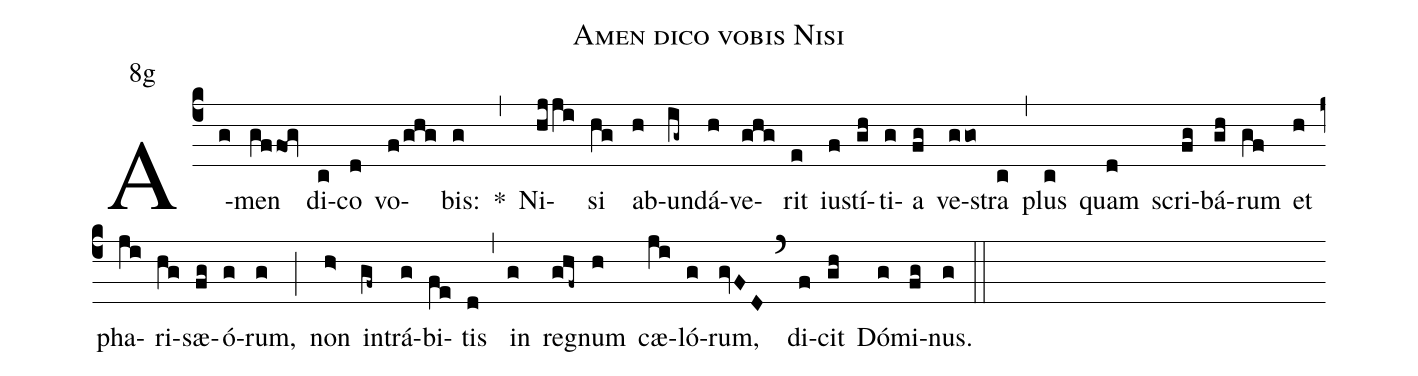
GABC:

name:Amen dico vobis Nisi;
mode:8;
office-part: Laudes Ant E;
annotation: 8g;
%%
(c4)
A(g)men(gffog) di(c)co(d) vo(f/ghg)bis:(g) *(,)
Ni(hjji)si(hg) ab(h)un(ig~)dá(h)ve(ghg)rit(e) iu(f)stí(gh)ti(g)a(fg) ve(ggo)stra(c) (,)
plus(c) quam(d) scri(fg)bá(gh)rum(gf) et(h) pha(ji)ri(hg)sæ(fg)ó(g)rum,(g) (;)
non(h>) in(gf~)trá(g)bi(fe)tis(d) (,)
in(g) re(ghf~)gnum(h) cæ(ji)ló(g)rum,(gvFD) (`)
di(f)cit(gh) Dó(g)mi(fg)nus.(g) (::)
